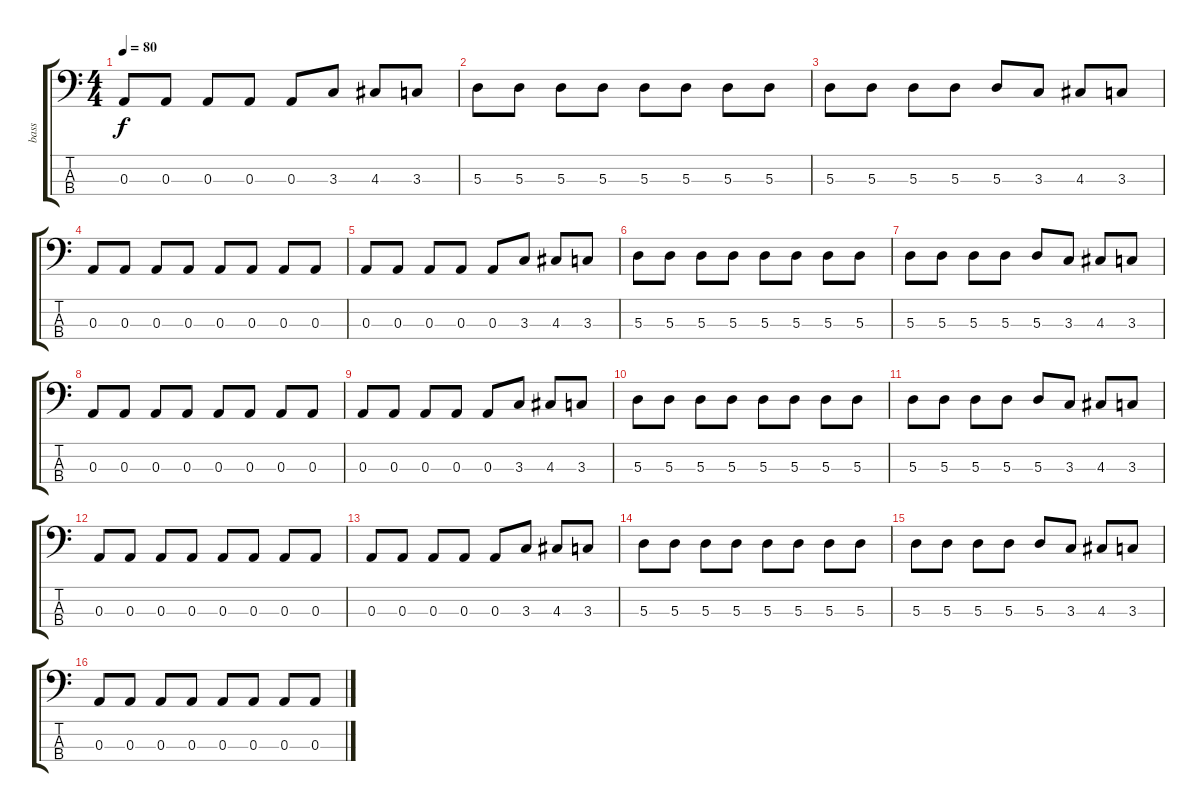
\track ("bass" "bass") {instrument electricbassfinger}
\staff {score tabs}
\tuning (G2 D2 A1 E1) {hide}
\ts (4 4)
\tempo 80
\clef f4
\ks c
0.3.8{dy f} 0.3.8 0.3.8 0.3.8 0.3.8 3.3.8 4.3.8 3.3.8 |
5.3.8 5.3.8 5.3.8 5.3.8 5.3.8 5.3.8 5.3.8 5.3.8 |
5.3.8 5.3.8 5.3.8 5.3.8 5.3.8 3.3.8 4.3.8 3.3.8 |
0.3.8 0.3.8 0.3.8 0.3.8 0.3.8 0.3.8 0.3.8 0.3.8 |
0.3.8 0.3.8 0.3.8 0.3.8 0.3.8 3.3.8 4.3.8 3.3.8 |
5.3.8 5.3.8 5.3.8 5.3.8 5.3.8 5.3.8 5.3.8 5.3.8 |
5.3.8 5.3.8 5.3.8 5.3.8 5.3.8 3.3.8 4.3.8 3.3.8 |
0.3.8 0.3.8 0.3.8 0.3.8 0.3.8 0.3.8 0.3.8 0.3.8 |
0.3.8 0.3.8 0.3.8 0.3.8 0.3.8 3.3.8 4.3.8 3.3.8 |
5.3.8 5.3.8 5.3.8 5.3.8 5.3.8 5.3.8 5.3.8 5.3.8 |
5.3.8 5.3.8 5.3.8 5.3.8 5.3.8 3.3.8 4.3.8 3.3.8 |
0.3.8 0.3.8 0.3.8 0.3.8 0.3.8 0.3.8 0.3.8 0.3.8 |
0.3.8 0.3.8 0.3.8 0.3.8 0.3.8 3.3.8 4.3.8 3.3.8 |
5.3.8 5.3.8 5.3.8 5.3.8 5.3.8 5.3.8 5.3.8 5.3.8 |
5.3.8 5.3.8 5.3.8 5.3.8 5.3.8 3.3.8 4.3.8 3.3.8 |
0.3.8 0.3.8 0.3.8 0.3.8 0.3.8 0.3.8 0.3.8 0.3.8
